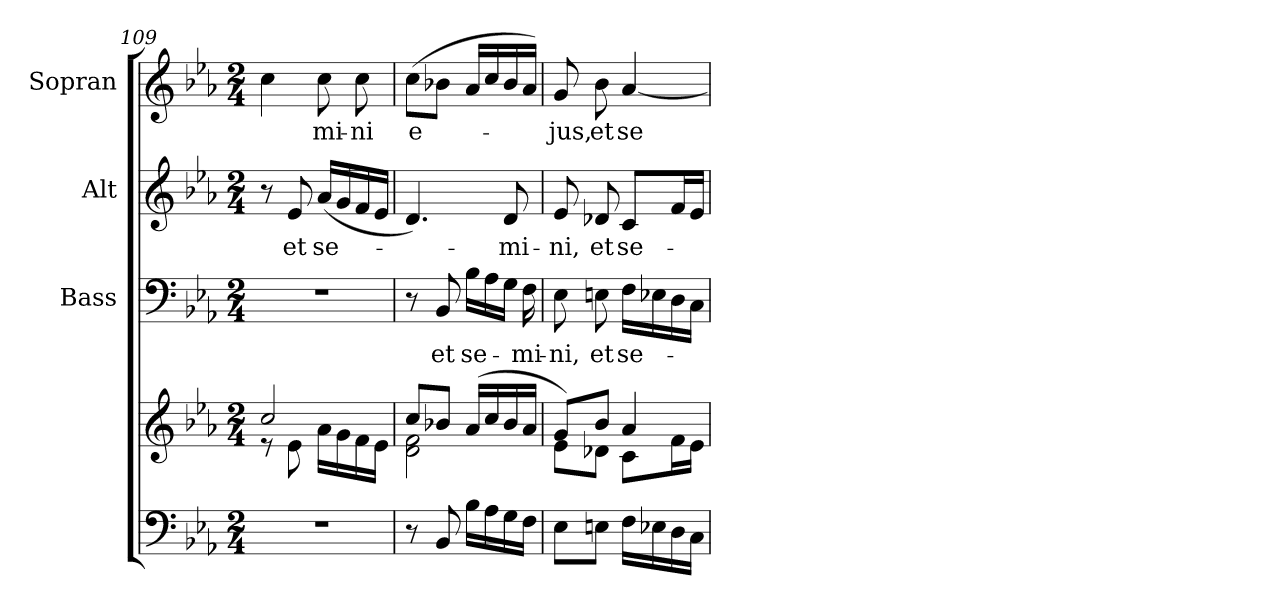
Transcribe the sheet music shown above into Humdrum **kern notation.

**kern	**kern	**kern	**text	**kern	**text	**kern	**text
*part4	*part4	*part3	*part3	*part2	*part2	*part1	*part1
*staff5	*staff4	*staff3	*staff3	*staff2	*staff2	*staff1	*staff1
*	*	*I"Bass	*	*I"Alt	*	*I"Sopran	*
*	*	*I'B.	*	*I'A.	*	*I'S.	*
*clefF4	*clefG2	*clefF4	*	*clefG2	*	*clefG2	*
*k[b-e-a-]	*k[b-e-a-]	*k[b-e-a-]	*	*k[b-e-a-]	*	*k[b-e-a-]	*
*E-:	*E-:	*E-:	*	*E-:	*	*E-:	*
*M2/4	*M2/4	*M2/4	*	*M2/4	*	*M2/4	*
=109	=109	=109	=109	=109	=109	=109	=109
*	*^	*	*	*	*	*	*
2r	2cc/	8re	2r	.	8r	.	4cc\	.
!	!	!	!	!	!	!LO:LY:b	!	!
.	.	8e-\	.	.	8e-/	et	.	.
!	!	!	!	!	!	!LO:LY:b	!	!LO:LY:b
.	.	16a-\LL	.	.	(<16a-/LL	se-	8cc\	-mi-
.	.	16g\	.	.	16g/	.	.	.
!	!	!	!	!	!	!	!	!LO:LY:b
.	.	16f\	.	.	16f/	.	8cc\	-ni
.	.	16e-\JJ	.	.	16e-/JJ	.	.	.
=110	=110	=110	=110	=110	=110	=110	=110	=110
!	!	!	!	!	!	!	!	!LO:LY:b
8r	8cc/L	2d\ 2f\	8r	.	4.d/)	.	(>8cc\L	e-
!	!	!	!	!LO:LY:b	!	!	!	!
8BB-/	8b-X/J	.	8BB-/	et	.	.	8b-X\J	.
!	!	!	!	!LO:LY:b	!	!	!	!
16B-\LL	(>16a-/LL	.	16B-\LL	se-	.	.	16a-/LL	.
16A-\	16cc/	.	16A-\	.	.	.	16cc/	.
!	!	!	!	!	!	!LO:LY:b	!	!
16G\	16b-/	.	16G\JJ	.	8d/	-mi-	16b-/	.
!	!	!	!	!LO:LY:b	!	!	!	!
16F\JJ	16a-/JJ	.	16F\	-mi-	.	.	16a-/JJ)	.
!!LO:PB:g=z
=111	=111	=111	=111	=111	=111	=111	=111	=111
!	!	!	!	!LO:LY:b	!	!LO:LY:b	!	!LO:LY:b
8E-\L	8g/L)	8e-\L	8E-\	-ni,	8e-/	-ni,	8g/	-jus,
!	!	!	!	!LO:LY:b	!	!LO:LY:b	!	!LO:LY:b
8En\J	8b-/J	8d-X\J	8En\	et	8d-X/	et	8b-\	et
!	!	!	!	!LO:LY:b	!	!LO:LY:b	!	!LO:LY:b
16F\LL	4a-/	8c\L	16F\LL	se-	8c/L	se-	[4a-/	se-
16E-X\	.	.	16E-X\	.	.	.	.	.
16D\	.	16f\L	16D\	.	16f/L	.	.	.
16C\JJ	.	16e-\JJ	16C\JJ	.	16e-/JJ	.	.	.
*	*v	*v	*	*	*	*	*	*
=	=	=	=	=	=	=	=
*-	*-	*-	*-	*-	*-	*-	*-
